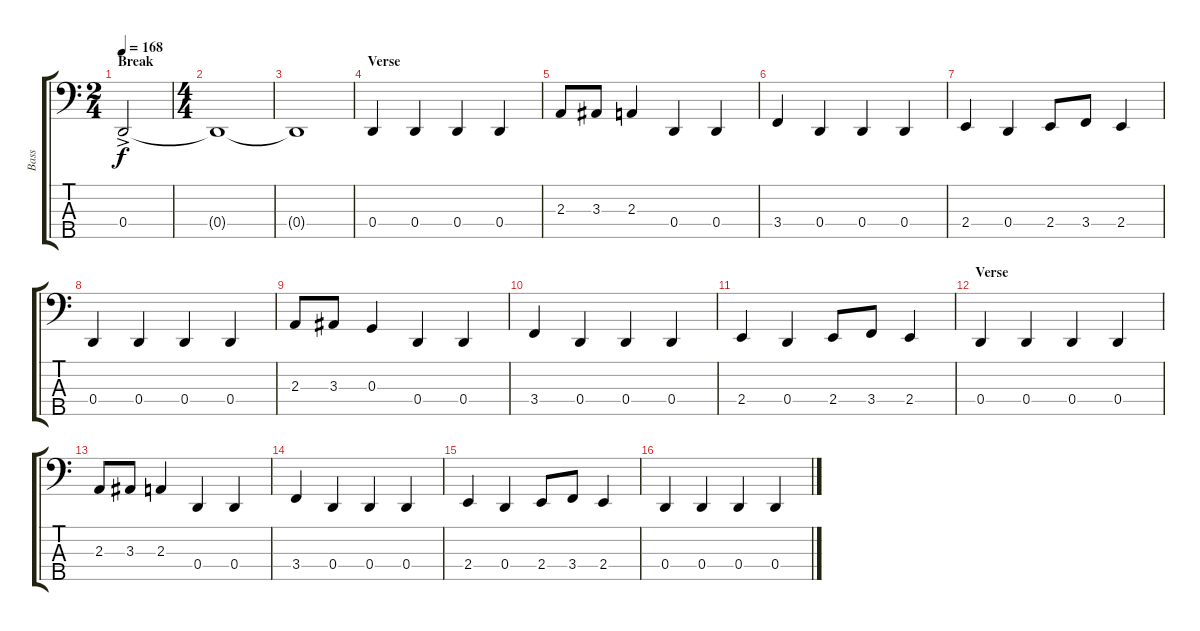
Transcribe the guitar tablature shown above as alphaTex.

\track ("Bass" "Bass") {instrument electricbassfinger}
\staff {score tabs}
\tuning (F2 C2 G1 D1 A0) {hide}
\ts (2 4)
\section ("" "Break")
\tempo 168
\clef f4
\ks c
0.4{ac}.2{dy f} |
\ts (4 4)
0.4{t}.1 |
0.4{t}.1 |
\section ("" "Verse")
0.4.4 0.4.4 0.4.4 0.4.4 |
2.3.8 3.3.8 2.3.4 0.4.4 0.4.4 |
3.4.4 0.4.4 0.4.4 0.4.4 |
2.4.4 0.4.4 2.4.8 3.4.8 2.4.4 |
0.4.4 0.4.4 0.4.4 0.4.4 |
2.3.8 3.3.8 0.3.4 0.4.4 0.4.4 |
3.4.4 0.4.4 0.4.4 0.4.4 |
2.4.4 0.4.4 2.4.8 3.4.8 2.4.4 |
\section ("" "Verse")
0.4.4 0.4.4 0.4.4 0.4.4 |
2.3.8 3.3.8 2.3.4 0.4.4 0.4.4 |
3.4.4 0.4.4 0.4.4 0.4.4 |
2.4.4 0.4.4 2.4.8 3.4.8 2.4.4 |
0.4.4 0.4.4 0.4.4 0.4.4
